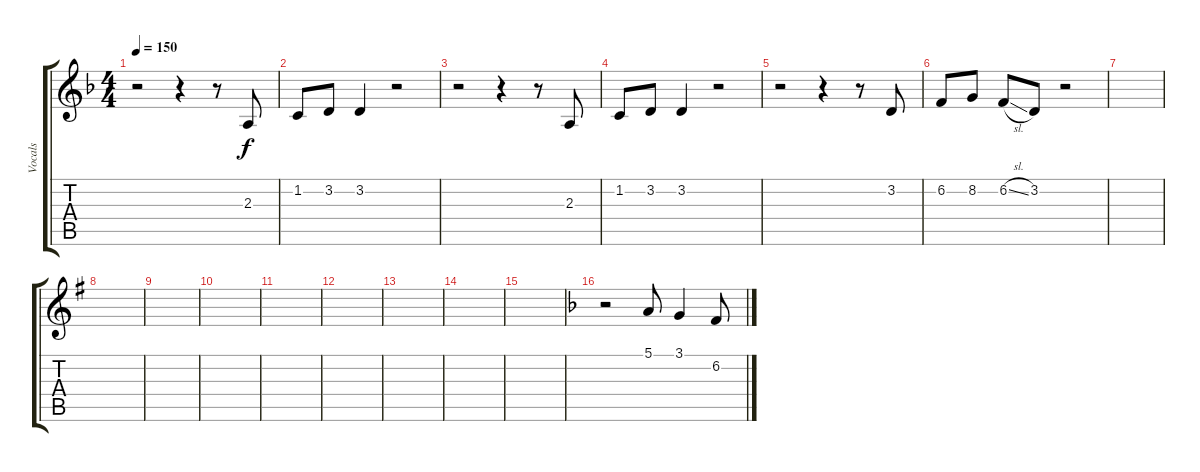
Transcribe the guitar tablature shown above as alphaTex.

\track ("Vocals" "Vocals") {instrument brasssection}
\staff {score tabs}
\tuning (E4 B3 G3 D3 A2 D2) {hide}
\ts (4 4)
\tempo 150
\clef g2
\ks dminor
r.2{dy f} r.4 r.8 2.3.8 |
1.2.8 3.2.8 3.2.4 r.2 |
r.2 r.4 r.8 2.3.8 |
1.2.8 3.2.8 3.2.4 r.2 |
r.2 r.4 r.8 3.2.8 |
6.2.8 8.2.8 6.2{sl}.8 3.2.8 r.2 |
|
\ks g
|
|
|
|
|
|
|
|
\ks dminor
r.2 5.1.8 3.1.4 6.2.8
